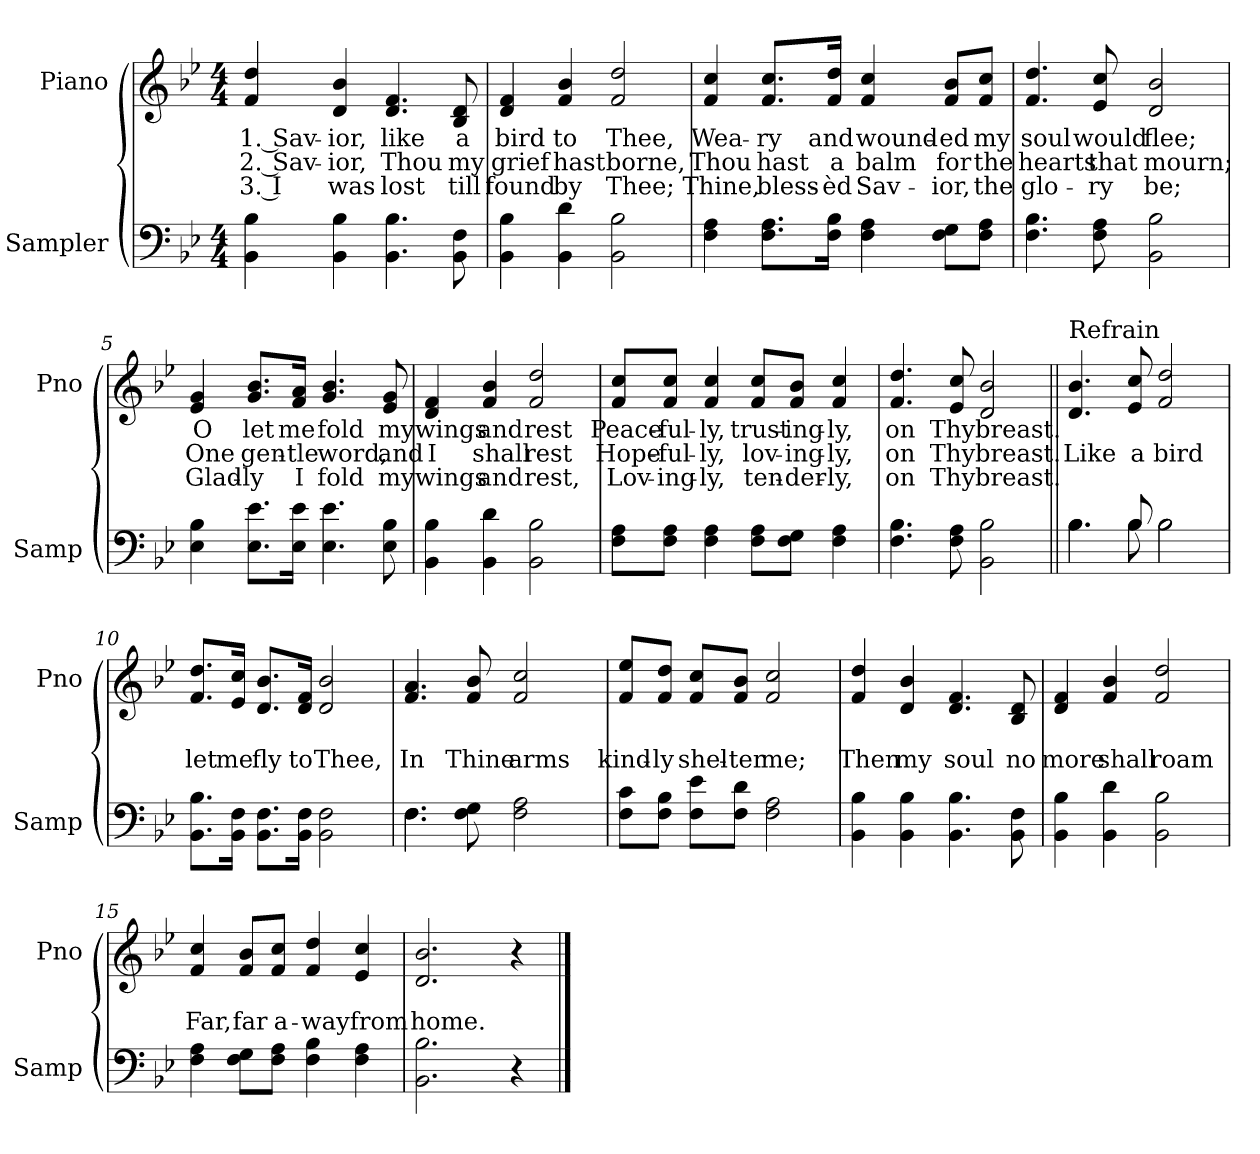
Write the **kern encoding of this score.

**kern	**kern	**text	**text	**text
*part2	*part1	*part1	*part1	*part1
*staff2	*staff1	*staff1	*staff1	*staff1
*I"Sampler	*I"Piano	*	*	*
*I'Samp	*I'Pno	*	*	*
*clefF4	*clefG2	*	*	*
*k[b-e-]	*k[b-e-]	*	*	*
*B-:	*B-:	*	*	*
*M4/4	*M4/4	*	*	*
=1	=1	=1	=1	=1
4BB- 4B-	4f 4dd	1. Sav-	2. Sav-	3. I
4BB- 4B-	4d 4b-	-ior,	-ior,	was
4.BB- 4.B-	4.d 4.f	like	Thou	lost
8BB- 8F	8B- 8d	a	my	till
=2	=2	=2	=2	=2
4BB- 4B-	4d 4f	bird	grief	found
4BB- 4d	4f 4b-	to	hast	by
2BB- 2B-	2f 2dd	Thee,	borne,	Thee;
=3	=3	=3	=3	=3
4F 4A	4f 4cc	Wea-	Thou	Thine,
8.F\ 8.A\L	8.f/ 8.cc/L	-ry	hast	bless-
16F\ 16B-\Jk	16f/ 16dd/Jk	and	a	-èd
4F 4A	4f 4cc	wound-	balm	Sav-
8F\ 8G\L	8f/ 8b-/L	-ed	for	-ior,
8F\ 8A\J	8f/ 8cc/J	my	the	the
=4	=4	=4	=4	=4
4.F 4.B-	4.f 4.dd	soul	hearts	glo-
8F 8A	8e- 8cc	would	that	-ry
2BB- 2B-	2d 2b-	flee;	mourn;	be;
=5	=5	=5	=5	=5
4E- 4B-	4e- 4g	O	One	Glad-
8.E-\ 8.e-\L	8.g/ 8.b-/L	let	gen-	-ly
16E-\ 16e-\Jk	16f/ 16a/Jk	me	-tle	I
4.E- 4.e-	4.g 4.b-	fold	word,	fold
8E- 8B-	8e- 8g	my	and	my
=6	=6	=6	=6	=6
4BB- 4B-	4d 4f	wings	I	wings
4BB- 4d	4f 4b-	and	shall	and
2BB- 2B-	2f 2dd	rest	rest	rest,
=7	=7	=7	=7	=7
8F\ 8A\L	8f/ 8cc/L	Peace-	Hope-	Lov-
8F\ 8A\J	8f/ 8cc/J	-ful-	-ful-	-ing-
4F 4A	4f 4cc	-ly,	-ly,	-ly,
8F\ 8A\L	8f/ 8cc/L	trust-	lov-	ten-
8F\ 8G\J	8f/ 8b-/J	-ing-	-ing-	-der-
4F 4A	4f 4cc	-ly,	-ly,	-ly,
=8	=8	=8	=8	=8
4.F 4.B-	4.f 4.dd	on	on	on
8F 8A	8e- 8cc	Thy	Thy	Thy
2BB- 2B-	2d 2b-	breast.	breast.	breast.
=9||	=9||	=9||	=9||	=9||
*^	*	*	*	*
!	!	!LO:TX:t=Refrain	!	!	!
4.B-\	4.B-	4.d 4.b-	.	Like	.
8B-/	8B-	8e- 8cc	.	a	.
2B-\	2B-	2f 2dd	.	bird	.
*v	*v	*	*	*	*
=10	=10	=10	=10	=10
8.BB-\ 8.B-\L	8.f/ 8.dd/L	.	let	.
16BB-\ 16F\Jk	16e-/ 16cc/Jk	.	me	.
8.BB-\ 8.F\L	8.d/ 8.b-/L	.	fly	.
16BB-\ 16F\Jk	16d/ 16f/Jk	.	to	.
2BB- 2F	2d 2b-	.	Thee,	.
=11	=11	=11	=11	=11
*^	*	*	*	*
4.F\	4.F	4.f 4.a	.	In	.
8F 8G	2ryy	8f 8b-	.	Thine	.
2F 2A	.	2f 2cc	.	arms	.
.	8ryy	.	.	.	.
*v	*v	*	*	*	*
=12	=12	=12	=12	=12
8F\ 8c\L	8f/ 8ee-/L	.	kind-	.
8F\ 8B-\J	8f/ 8dd/J	.	-ly	.
8F\ 8e-\L	8f/ 8cc/L	.	shel-	.
8F\ 8d\J	8f/ 8b-/J	.	-ter	.
2F 2A	2f 2cc	.	me;	.
=13	=13	=13	=13	=13
4BB- 4B-	4f 4dd	.	Then	.
4BB- 4B-	4d 4b-	.	my	.
4.BB- 4.B-	4.d 4.f	.	soul	.
8BB- 8F	8B- 8d	.	no	.
=14	=14	=14	=14	=14
4BB- 4B-	4d 4f	.	more	.
4BB- 4d	4f 4b-	.	shall	.
2BB- 2B-	2f 2dd	.	roam	.
=15	=15	=15	=15	=15
4F 4A	4f 4cc	.	Far,	.
8F\ 8G\L	8f/ 8b-/L	.	far	.
8F\ 8A\J	8f/ 8cc/J	.	a-	.
4F 4B-	4f 4dd	.	-way	.
4F 4A	4e- 4cc	.	from	.
=16	=16	=16	=16	=16
2.BB- 2.B-	2.d 2.b-	.	home.	.
4r	4r	.	.	.
==	==	==	==	==
*-	*-	*-	*-	*-
